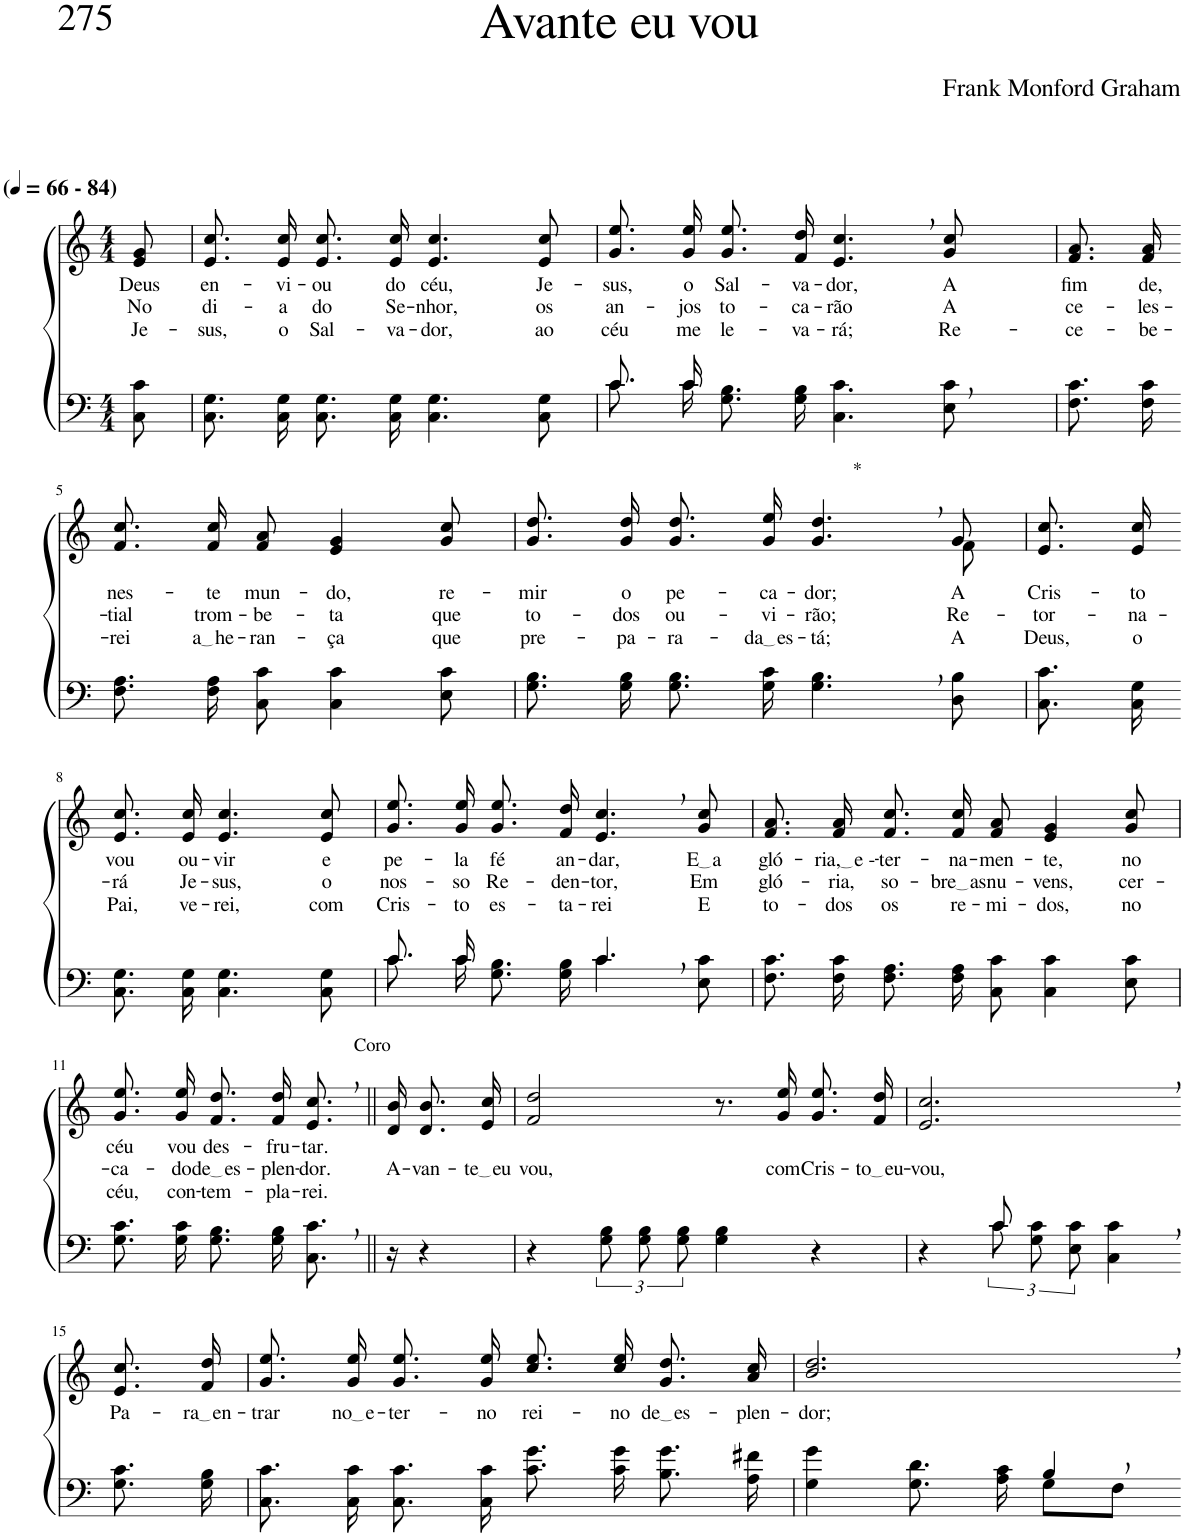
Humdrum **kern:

**kern	**kern	**text	**text	**text
*part2	*part1	*part1	*part1	*part1
*staff2	*staff1	*staff1	*staff1	*staff1
*I"Parte III e IV	*I"Parte I e II	*	*	*
*clefF4	*clefG2	*	*	*
*Trd2c3	*Trd2c3	*	*	*
*k[]	*k[]	*	*	*
*M4/4	*M4/4	*	*	*
*MM66	*MM66	*	*	*
=1	=1	=1	=1	=1
!	!LO:TX:a:B:t=(	!	!	!
!	!LO:TX:a:B:t=- 84)	!	!	!
!	!	!LO:LY:b	!LO:LY:b	!LO:LY:b
8C\ 8c\	8e/ 8g/	Deus	No	Je-
=2	=2	=2	=2	=2
!	!	!LO:LY:b	!LO:LY:b	!LO:LY:b
8.C\ 8.G\	8.e/ 8.cc/L	en-	di-	-sus,
!	!	!LO:LY:b	!LO:LY:b	!LO:LY:b
16C\ 16G\	16e/ 16cc/Jk	-vi-	-a	o
!	!	!LO:LY:b	!LO:LY:b	!LO:LY:b
8.C\ 8.G\	8.e/ 8.cc/L	-ou	do	Sal-
!	!	!LO:LY:b	!LO:LY:b	!LO:LY:b
16C\ 16G\	16e/ 16cc/Jk	do	Se-	-va-
!	!	!LO:LY:b	!LO:LY:b	!LO:LY:b
4.C\ 4.G\	4.e/ 4.cc/	céu,	-nhor,	-dor,
!	!	!LO:LY:b	!LO:LY:b	!LO:LY:b
8C\ 8G\	8e/ 8cc/	Je-	os	ao
=3	=3	=3	=3	=3
*^	*	*	*	*
!	!	!	!LO:LY:b	!LO:LY:b	!LO:LY:b
8.c/	8.c\	8.g\ 8.ee\L	-sus,	an-	céu
!	!	!	!LO:LY:b	!LO:LY:b	!LO:LY:b
16c/	16c\	16g\ 16ee\Jk	o	-jos	me
!	!	!	!LO:LY:b	!LO:LY:b	!LO:LY:b
2.ryy	8.G\ 8.B\	8.g\ 8.ee\L	Sal-	to-	le-
!	!	!	!LO:LY:b	!LO:LY:b	!LO:LY:b
.	16G\ 16B\	16f\ 16dd\Jk	-va-	-ca-	-va-
!	!	!	!LO:LY:b	!LO:LY:b	!LO:LY:b
.	4.C\ 4.c\	4.e/, 4.cc/,	-dor,	-rão	-rá;
!	!	!	!LO:LY:b	!LO:LY:b	!LO:LY:b
.	8E\ 8c\	8g/ 8cc/	A	A	Re-
=4	=4	=4	=4	=4	=4
!	!	!	!LO:LY:b	!LO:LY:b	!LO:LY:b
*v	*v	*	*	*	*
8.F\ 8.c\	8.f/ 8.a/L	fim	ce-	-ce-
!	!	!LO:LY:b	!LO:LY:b	!LO:LY:b
16F\ 16c\	16f/ 16a/Jk	de,	-les-	-be-
!!LO:LB:g=z
=5-	=5-	=5-	=5-	=5-
!	!	!LO:LY:b	!LO:LY:b	!LO:LY:b
8.F\ 8.A\	8.f/ 8.cc/L	nes-	-tial	-rei
!	!	!LO:LY:b	!LO:LY:b	!LO:LY:b
16F\ 16A\	16f/ 16cc/Jk	-te	trom-	a he
!	!	!LO:LY:b	!LO:LY:b	!LO:LY:b
8C\ 8c\	8f/ 8a/	mun-	-be-	-ran-
!	!	!LO:LY:b	!LO:LY:b	!LO:LY:b
4C\ 4c\	4e/ 4g/	-do,	-ta	-ça
!	!	!LO:LY:b	!LO:LY:b	!LO:LY:b
8E\ 8c\	8g/ 8cc/	re-	que	que
=6	=6	=6	=6	=6
!	!	!LO:LY:b	!LO:LY:b	!LO:LY:b
*	*^	*	*	*
8.G\ 8.B\	8.g\ 8.dd\L	2..ryy	-mir	to-	pre-
!	!	!	!LO:LY:b	!LO:LY:b	!LO:LY:b
16G\ 16B\	16g\ 16dd\Jk	.	o	-dos	-pa-
!	!	!	!LO:LY:b	!LO:LY:b	!LO:LY:b
8.G\ 8.B\	8.g\ 8.dd\L	.	pe-	ou-	-ra-
!	!	!	!LO:LY:b	!LO:LY:b	!LO:LY:b
16G\ 16c\	16g\ 16ee\Jk	.	-ca-	-vi-	da es
!	!LO:TX:a:t=*	!	!	!	!
!	!	!	!LO:LY:b	!LO:LY:b	!LO:LY:b
4.G\, 4.B\,	4.g/, 4.dd/,	.	-dor;	-rão;	-tá;
!	!	!	!	!LO:LY:b	!
!	!	!	!LO:LY:b	!	!LO:LY:b
8D\ 8B\	8g/	8f\	A	.	-A
=7	=7	=7	=7	=7	=7
!	!	!	!LO:LY:b	!LO:LY:b	!LO:LY:b
*	*v	*v	*	*	*
8.C\ 8.c\	8.e/ 8.cc/L	Cris-	-tor-	Deus,
!	!	!LO:LY:b	!LO:LY:b	!LO:LY:b
16C\ 16G\	16e/ 16cc/Jk	-to	-na-	o
!!LO:LB:g=z
=8-	=8-	=8-	=8-	=8-
!	!	!LO:LY:b	!LO:LY:b	!LO:LY:b
8.C\ 8.G\	8.e/ 8.cc/L	vou	-rá	Pai,
!	!	!LO:LY:b	!LO:LY:b	!LO:LY:b
16C\ 16G\	16e/ 16cc/Jk	ou-	Je-	ve-
!	!	!LO:LY:b	!LO:LY:b	!LO:LY:b
4.C\ 4.G\	4.e/ 4.cc/	-vir	-sus,	-rei,
!	!	!LO:LY:b	!LO:LY:b	!LO:LY:b
8C\ 8G\	8e/ 8cc/	e	o	com
=9	=9	=9	=9	=9
*^	*	*	*	*
!	!	!	!LO:LY:b	!LO:LY:b	!LO:LY:b
8.c/	8.c\	8.g\ 8.ee\L	pe-	nos-	Cris-
!	!	!	!LO:LY:b	!LO:LY:b	!LO:LY:b
16c/	16c\	16g\ 16ee\Jk	-la	-so	-to
!	!	!	!LO:LY:b	!LO:LY:b	!LO:LY:b
4ryy	8.G\ 8.B\	8.g\ 8.ee\L	fé	Re-	es-
!	!	!	!LO:LY:b	!LO:LY:b	!LO:LY:b
.	16G\ 16B\	16f\ 16dd\Jk	an-	-den-	-ta-
!	!	!	!LO:LY:b	!LO:LY:b	!LO:LY:b
4.c,/	4.c\	4.e/, 4.cc/,	-dar,	-tor,	-rei
!	!	!	!LO:LY:b	!LO:LY:b	!LO:LY:b
8ryy	8E\ 8c\	8g/ 8cc/	E a	Em	E
=10	=10	=10	=10	=10	=10
!	!	!	!LO:LY:b	!LO:LY:b	!LO:LY:b
*v	*v	*	*	*	*
8.F\ 8.c\	8.f/ 8.a/L	gló-	gló-	to-
!	!	!LO:LY:b	!LO:LY:b	!LO:LY:b
16F\ 16c\	16f/ 16a/Jk	ria, e -	-ria,	-dos
!	!	!LO:LY:b	!LO:LY:b	!LO:LY:b
8.F\ 8.A\	8.f/ 8.cc/L	-ter-	so-	os
!	!	!LO:LY:b	!LO:LY:b	!LO:LY:b
16F\ 16A\	16f/ 16cc/Jk	-na-	bre as	re-
!	!	!LO:LY:b	!LO:LY:b	!LO:LY:b
8C\ 8c\	8f/ 8a/	-men-	nu-	-mi-
!	!	!LO:LY:b	!LO:LY:b	!LO:LY:b
4C\ 4c\	4e/ 4g/	-te,	-vens,	-dos,
!	!	!LO:LY:b	!LO:LY:b	!LO:LY:b
8E\ 8c\	8g/ 8cc/	no	cer-	no
!!LO:LB:g=z
=11	=11	=11	=11	=11
!	!	!LO:LY:b	!LO:LY:b	!LO:LY:b
8.G\ 8.c\	8.g\ 8.ee\L	céu	-ca-	céu,
!	!	!LO:LY:b	!LO:LY:b	!LO:LY:b
16G\ 16c\	16g\ 16ee\Jk	vou	-do	con-
!	!	!LO:LY:b	!LO:LY:b	!LO:LY:b
8.G\ 8.B\	8.f/ 8.dd/L	des-	de es	-tem-
!	!	!LO:LY:b	!LO:LY:b	!LO:LY:b
16G\ 16B\	16f/ 16dd/Jk	-fru-	-plen-	-pla-
!	!LO:TX:a:t=Coro	!	!	!
!	!	!LO:LY:b	!LO:LY:b	!LO:LY:b
8.C\, 8.c\,	8.e/, 8.cc/,	-tar.	-dor.	-rei.
=12||	=12||	=12||	=12||	=12||
!	!	!	!LO:LY:b	!
16r	16d/ 16b/	.	A-	.
!	!	!	!LO:LY:b	!
4r	8.d/ 8.b/L	.	-van-	.
!	!	!	!LO:LY:b	!
.	16e/ 16cc/Jk	.	te eu	.
=13	=13	=13	=13	=13
!	!	!	!LO:LY:b	!
4r	2f/ 2dd/	.	vou,	.
12G\ 12B\	.	.	.	.
12G\ 12B\	.	.	.	.
12G\ 12B\	.	.	.	.
4G\ 4B\	8.r	.	.	.
!	!	!	!LO:LY:b	!
.	16g/ 16ee/	.	com	.
!	!	!	!LO:LY:b	!
4r	8.g\ 8.ee\L	.	Cris-	.
!	!	!	!LO:LY:b	!
.	16f\ 16dd\Jk	.	to eu	.
=14	=14	=14	=14	=14
*^	*	*	*	*
!	!	!	!	!LO:LY:b	!
4r	4ryy	2.e/, 2.cc/,	.	-vou,	.
8c/	12c\	.	.	.	.
.	12G\ 12c\	.	.	.	.
4.ryy	.	.	.	.	.
.	12E\ 12c\	.	.	.	.
.	4C\ 4c\	.	.	.	.
!!LO:LB:g=z
=15-	=15-	=15-	=15-	=15-	=15-
!	!	!	!LO:LY:b	!	!
*v	*v	*	*	*	*
8.G\ 8.c\	8.e/ 8.cc/L	Pa-	.	.
!	!	!LO:LY:b	!	!
16G\ 16B\	16f/ 16dd/Jk	ra en	.	.
=16	=16	=16	=16	=16
!	!	!LO:LY:b	!	!
8.C\ 8.c\	8.g\ 8.ee\L	-trar	.	.
!	!	!LO:LY:b	!	!
16C\ 16c\	16g\ 16ee\Jk	no e	.	.
!	!	!LO:LY:b	!	!
8.C\ 8.c\	8.g\ 8.ee\L	-ter-	.	.
!	!	!LO:LY:b	!	!
16C\ 16c\	16g\ 16ee\Jk	-no	.	.
!	!	!LO:LY:b	!	!
8.c\ 8.g\	8.cc\ 8.ee\L	rei-	.	.
!	!	!LO:LY:b	!	!
16c\ 16g\	16cc\ 16ee\Jk	-no	.	.
!	!	!LO:LY:b	!	!
8.B\ 8.g\	8.g/ 8.dd/L	de es	.	.
!	!	!LO:LY:b	!	!
16A\ 16f#X\	16a/ 16cc/Jk	-plen-	.	.
=17	=17	=17	=17	=17
*^	*	*	*	*
!	!	!	!LO:LY:b	!	!
2ryy	4G\ 4g\	2.b/, 2.dd/,	-dor;	.	.
.	8.G\ 8.d\	.	.	.	.
.	16A\ 16c\	.	.	.	.
4B,/	8G\L	.	.	.	.
.	8F\J	.	.	.	.
*v	*v	*	*	*	*
=-	=-	=-	=-	=-
*-	*-	*-	*-	*-
